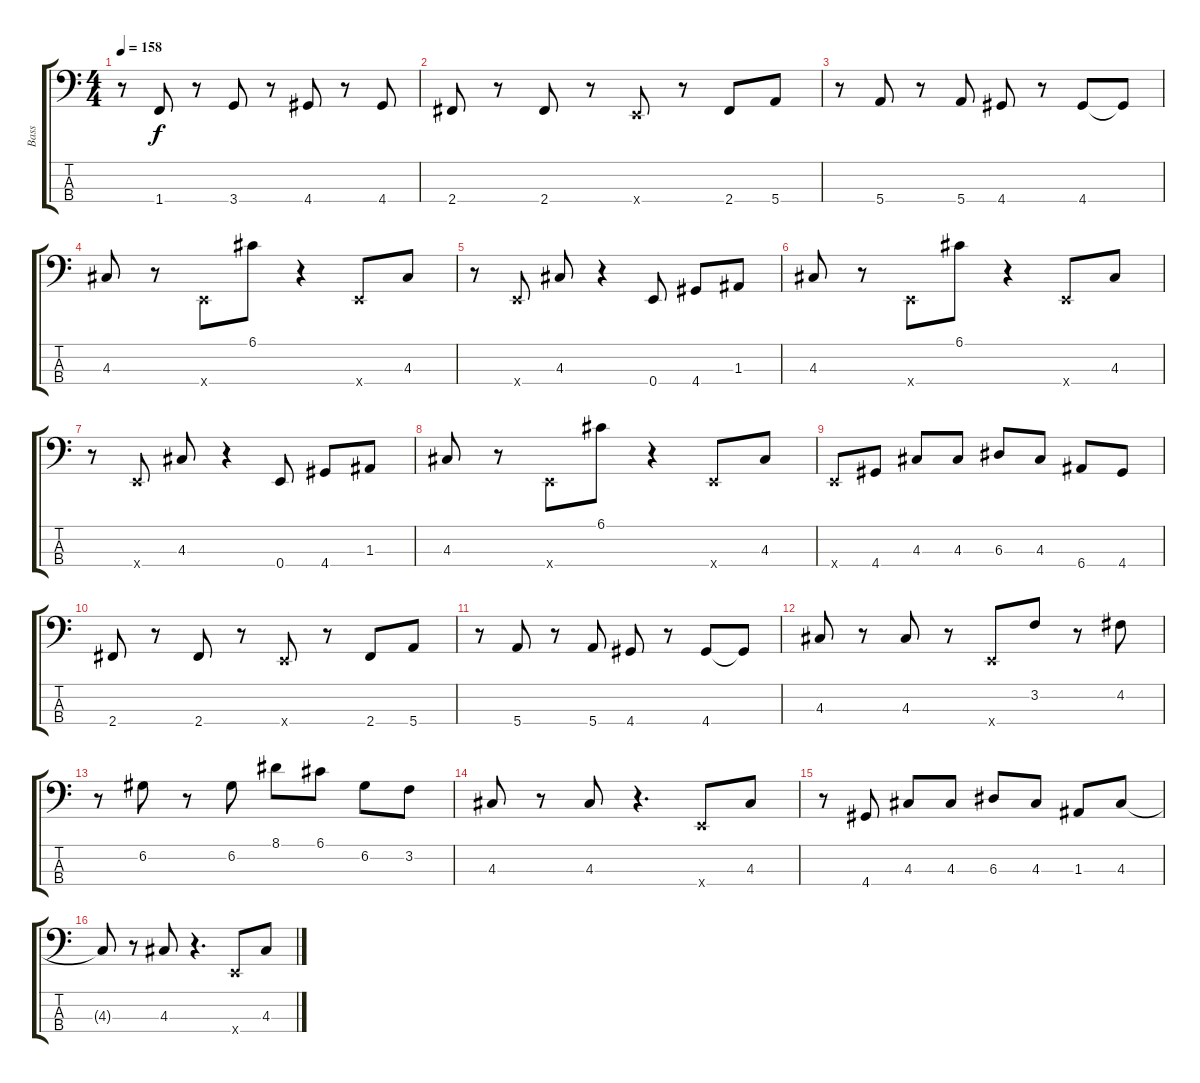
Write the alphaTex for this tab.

\track ("Bass" "Bass") {instrument electricbassfinger}
\staff {score tabs}
\tuning (G2 D2 A1 E1) {hide}
\ts (4 4)
\tempo 158
\clef f4
\ks c
r.8{dy f} 1.4.8 r.8 3.4.8 r.8 4.4.8 r.8 4.4.8 |
2.4.8 r.8 2.4.8 r.8 0.4{x}.8 r.8 2.4.8 5.4.8 |
r.8 5.4.8 r.8 5.4.8 4.4.8 r.8 4.4.8 4.4{t}.8 |
4.3.8 r.8 0.4{x}.8 6.1.8 r.4 0.4{x}.8 4.3.8 |
r.8 0.4{x}.8 4.3.8 r.4 0.4.8 4.4.8 1.3.8 |
4.3.8 r.8 0.4{x}.8 6.1.8 r.4 0.4{x}.8 4.3.8 |
r.8 0.4{x}.8 4.3.8 r.4 0.4.8 4.4.8 1.3.8 |
4.3.8 r.8 0.4{x}.8 6.1.8 r.4 0.4{x}.8 4.3.8 |
0.4{x}.8 4.4.8 4.3.8 4.3.8 6.3.8 4.3.8 6.4.8 4.4.8 |
2.4.8 r.8 2.4.8 r.8 0.4{x}.8 r.8 2.4.8 5.4.8 |
r.8 5.4.8 r.8 5.4.8 4.4.8 r.8 4.4.8 4.4{t}.8 |
4.3.8 r.8 4.3.8 r.8 0.4{x}.8 3.2.8 r.8 4.2.8 |
r.8 6.2.8 r.8 6.2.8 8.1.8 6.1.8 6.2.8 3.2.8 |
4.3.8 r.8 4.3.8 r.4{d} 0.4{x}.8 4.3.8 |
r.8 4.4.8 4.3.8 4.3.8 6.3.8 4.3.8 1.3.8 4.3.8 |
4.3{t}.8 r.8 4.3.8 r.4{d} 0.4{x}.8 4.3.8
